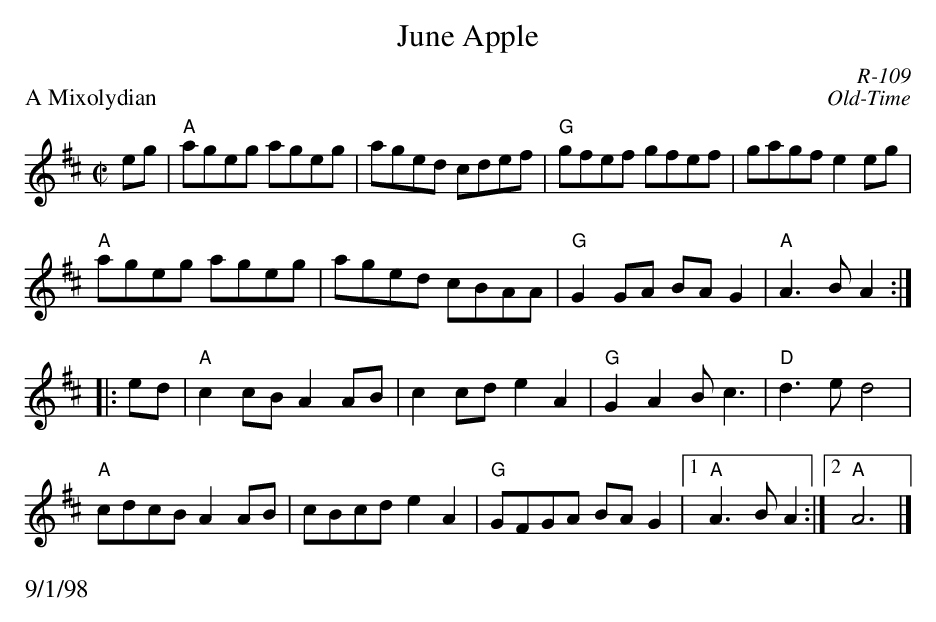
X:1
T: June Apple
C: R-109
C: Old-Time
M: C|
P: A Mixolydian
K: AMix
eg| "A"ageg ageg| aged cdef| "G"gfef gfef| gagf e2eg|
    "A"ageg ageg| aged cBAA| "G"G2GA BAG2| "A"A3B A2 :|
|:\
ed| "A"c2cB A2AB| c2cd e2A2| "G"G2A2 Bc3| "D"d3e d4|
    "A"cdcB A2AB| cBcd e2A2| "G"GFGA BAG2|1 "A"A3B A2 :|2 "A"A6 |]
